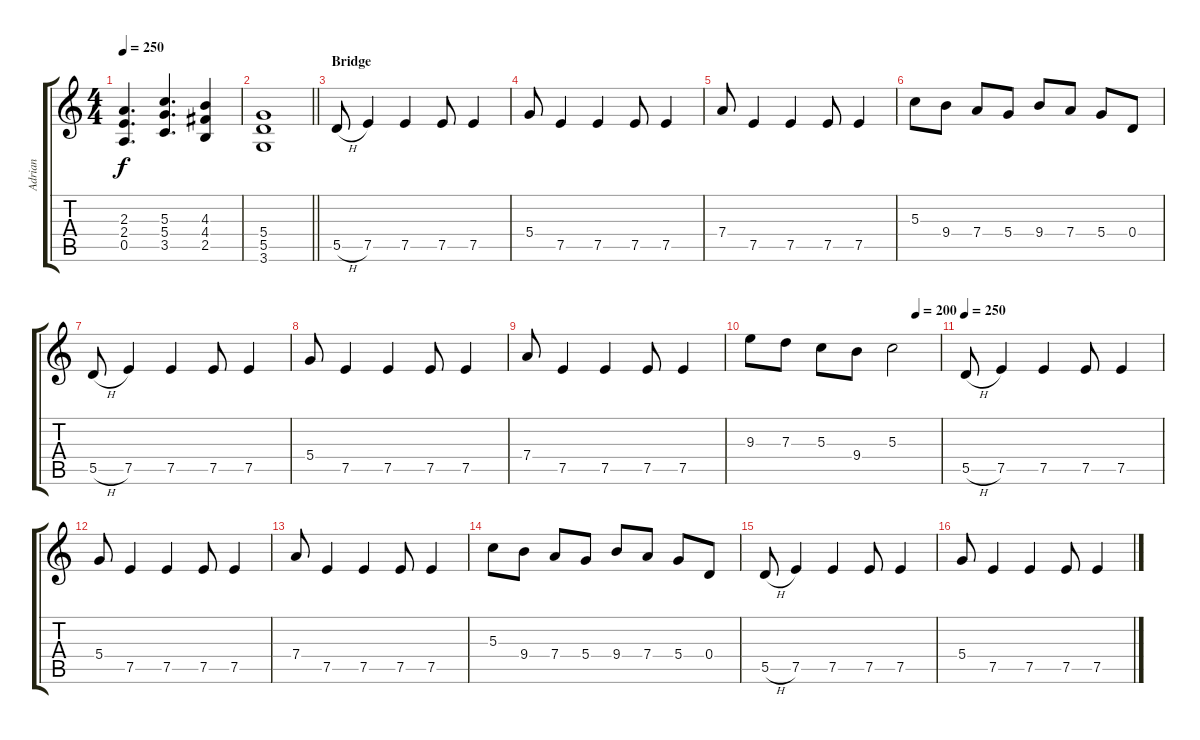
\track ("Adrian" "Adrian") {instrument distortionguitar}
\staff {score tabs}
\tuning (E4 B3 G3 D3 A2 E2) {hide}
\ts (4 4)
\tempo 250
\clef g2
\ks c
(2.3 2.4 0.5).4{d dy f} (5.3 5.4 3.5).4{d} (4.3 4.4 2.5).4 |
\barLineRight lightlight
(5.4 5.5 3.6).1 |
\section ("" "Bridge")
5.5{h}.8 7.5.4 7.5.4 7.5.8 7.5.4 |
5.4.8 7.5.4 7.5.4 7.5.8 7.5.4 |
7.4.8 7.5.4 7.5.4 7.5.8 7.5.4 |
5.3.8 9.4.8 7.4.8 5.4.8 9.4.8 7.4.8 5.4.8 0.4.8 |
5.5{h}.8 7.5.4 7.5.4 7.5.8 7.5.4 |
5.4.8 7.5.4 7.5.4 7.5.8 7.5.4 |
7.4.8 7.5.4 7.5.4 7.5.8 7.5.4 |
\tempo (200 0.875)
9.3.8 7.3.8 5.3.8 9.4.8 5.3.2 |
\tempo 250
5.5{h}.8 7.5.4 7.5.4 7.5.8 7.5.4 |
5.4.8 7.5.4 7.5.4 7.5.8 7.5.4 |
7.4.8 7.5.4 7.5.4 7.5.8 7.5.4 |
5.3.8 9.4.8 7.4.8 5.4.8 9.4.8 7.4.8 5.4.8 0.4.8 |
5.5{h}.8 7.5.4 7.5.4 7.5.8 7.5.4 |
5.4.8 7.5.4 7.5.4 7.5.8 7.5.4
